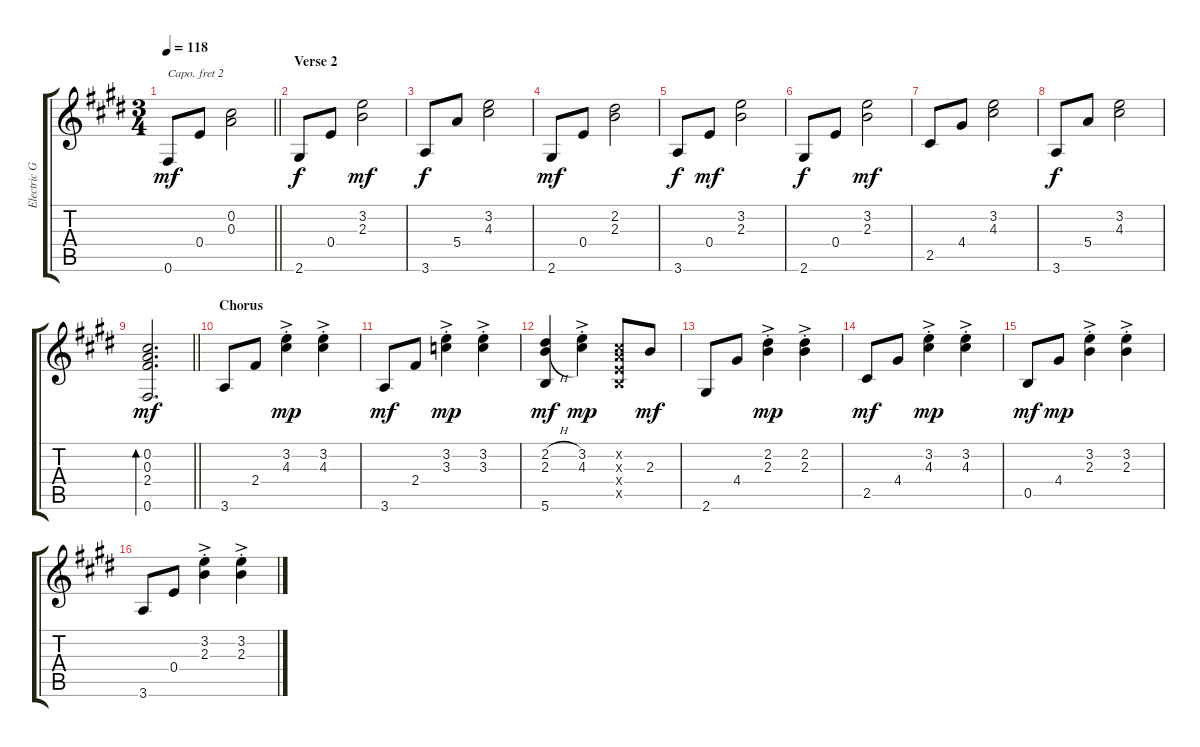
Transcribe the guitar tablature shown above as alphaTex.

\track ("Electric Guitar" "Electric G") {instrument electricguitarjazz}
\staff {score tabs}
\capo 2
\tuning (E4 B3 G3 D3 A2 E2) {hide}
\ts (3 4)
\tempo 118
\clef g2
\barLineRight lightlight
\ks e
0.6.8{dy mf} 0.4.8 (0.2 0.3).2 |
\section ("" "Verse 2")
2.6.8{dy f} 0.4.8 (3.2 2.3).2{dy mf} |
3.6.8{dy f} 5.4.8 (3.2 4.3).2 |
2.6.8{dy mf} 0.4.8 (2.2 2.3).2 |
3.6.8{dy f} 0.4.8{dy mf} (3.2 2.3).2 |
2.6.8{dy f} 0.4.8 (3.2 2.3).2{dy mf} |
2.5.8 4.4.8 (3.2 4.3).2 |
3.6.8{dy f} 5.4.8 (3.2 4.3).2 |
\barLineRight lightlight
(0.2 0.3 2.4 0.6).2{d bd 240 dy mf} |
\section ("" "Chorus")
3.6.8 2.4.8 (3.2{st} 4.3{ac st}).4{dy mp} (3.2{st} 4.3{ac st}).4 |
3.6.8{dy mf} 2.4.8 (3.2{st} 3.3{ac st}).4{dy mp} (3.2{st} 3.3{ac st}).4 |
(2.2{h} 2.3{h} 5.6).4{dy mf} (3.2{ac st} 4.3{ac st}).4{dy mp} (0.2{x} 0.3{x} 0.4{x} 0.5{x}).8 2.3.8{dy mf} |
2.6.8 4.4.8 (2.2{ac st} 2.3{ac st}).4{dy mp} (2.2{ac st} 2.3{ac st}).4 |
2.5.8{dy mf} 4.4.8 (3.2{ac st} 4.3{ac st}).4{dy mp} (3.2{ac st} 4.3{ac st}).4 |
0.5.8{dy mf} 4.4.8{dy mp} (3.2{ac st} 2.3{st}).4 (3.2{ac st} 2.3{st}).4 |
3.6.8 0.4.8 (3.2{ac st} 2.3{st}).4 (3.2{ac st} 2.3{st}).4
